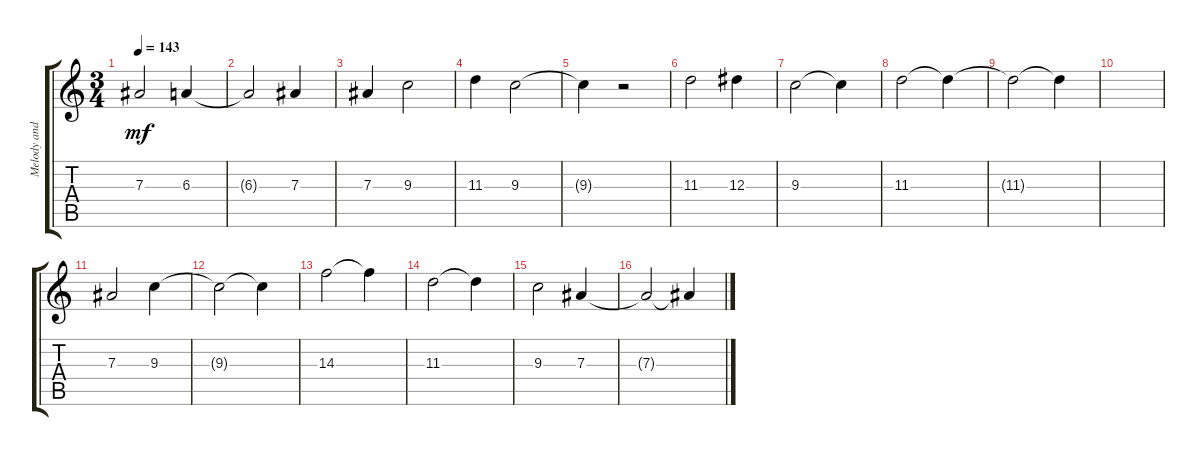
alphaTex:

\track ("Melody and Vocal" "Melody and") {instrument electricguitarclean}
\staff {score tabs}
\tuning (C4 G3 Eb3 Bb2 F2 C2) {hide}
\ts (3 4)
\tempo 143
\clef g2
\ks c
7.3.2{dy mf} 6.3.4 |
6.3{t}.2 7.3.4 |
7.3.4 9.3.2 |
11.3.4 9.3.2 |
9.3{t}.4 r.2 |
11.3.2 12.3.4 |
9.3.2 9.3{t}.4 |
11.3.2 11.3{t}.4 |
11.3{t}.2 11.3{t}.4 |
|
7.3.2 9.3.4 |
9.3{t}.2 9.3{t}.4 |
14.3.2 14.3{t}.4 |
11.3.2 11.3{t}.4 |
9.3.2 7.3.4 |
7.3{t}.2 7.3{t}.4
